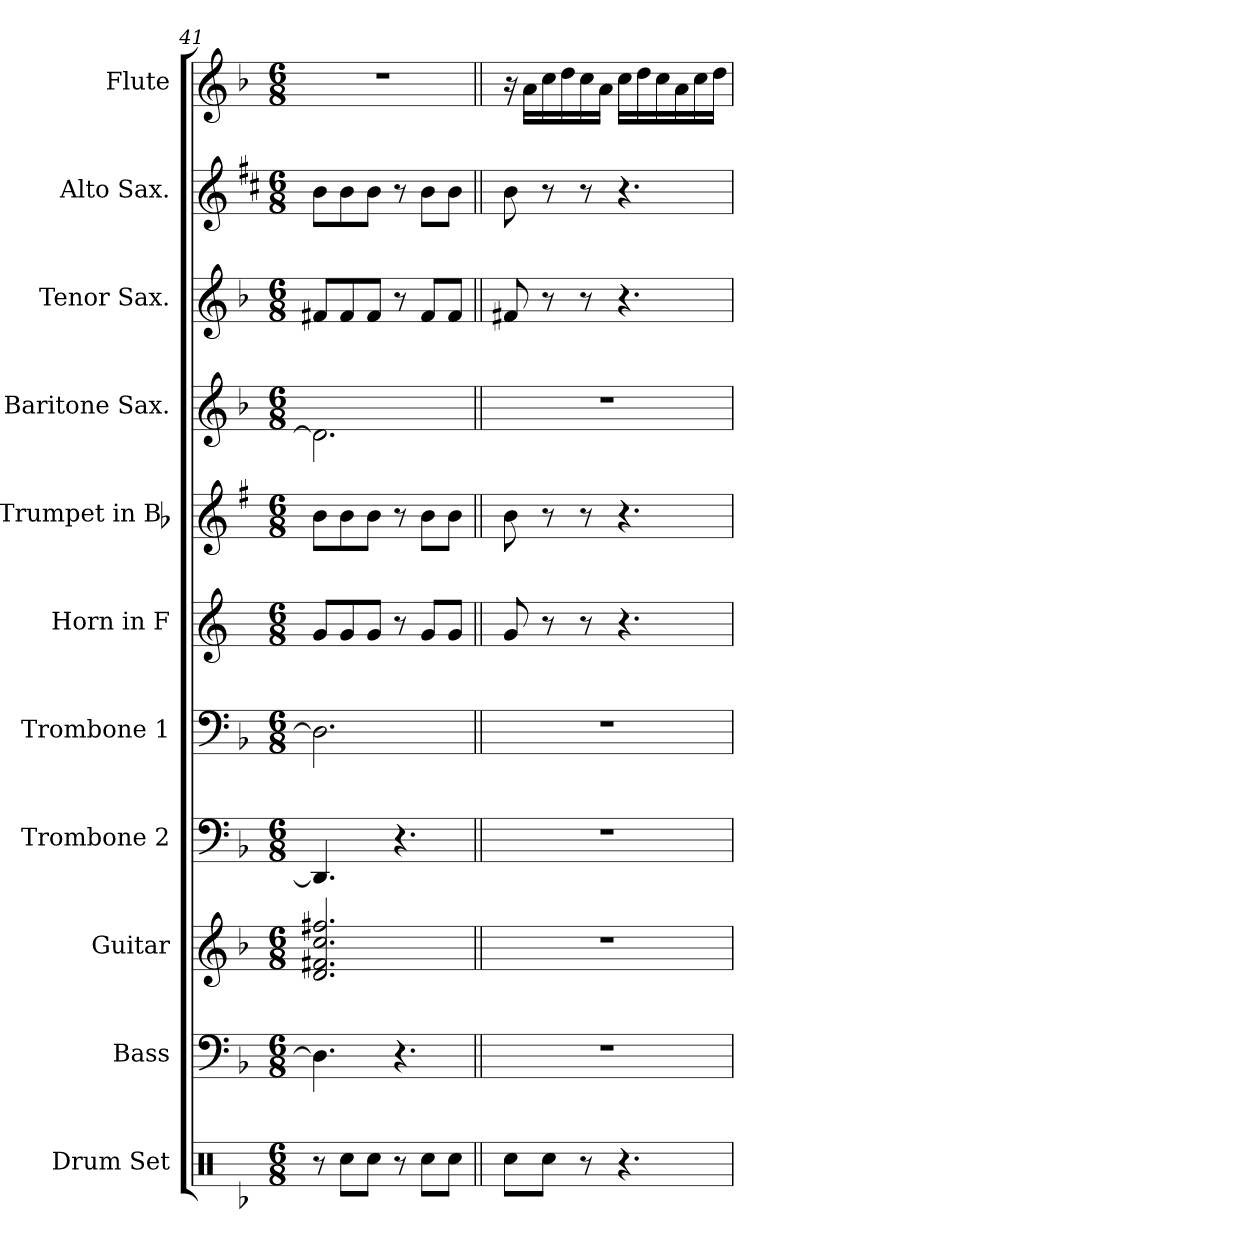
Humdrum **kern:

**kern	**kern	**kern	**kern	**kern	**kern	**kern	**kern	**kern	**kern	**kern
*part11	*part10	*part9	*part8	*part7	*part6	*part5	*part4	*part3	*part2	*part1
*staff11	*staff10	*staff9	*staff8	*staff7	*staff6	*staff5	*staff4	*staff3	*staff2	*staff1
*I"Drum Set	*I"Bass	*I"Guitar	*I"Trombone 2	*I"Trombone 1	*I"Horn in F	*I"Trumpet in Bb	*I"Baritone Sax.	*I"Tenor Sax.	*I"Alto Sax.	*I"Flute
*I'D. S.	*I'Bass	*I'Gtr.	*I'Tbn. 2	*I'Tbn. 1	*I'Hn.	*	*I'B. Sx.	*I'T. Sx.	*I'A. Sx.	*I'Fl.
*clefX	*clefF4	*clefG2	*clefF4	*clefF4	*clefG2	*clefG2	*clefG2	*clefG2	*clefG2	*clefG2
*	*ITrd7c12	*ITrd7c12	*	*	*ITrd4c7	*ITrd1c2	*ITrd12c21	*ITrd8c14	*ITrd5c9	*
*k[b-]	*k[b-]	*k[b-]	*k[b-]	*k[b-]	*k[b-]	*k[b-]	*k[b-]	*k[b-]	*k[b-]	*k[b-]
*F:	*F:	*F:	*F:	*F:	*F:	*F:	*F:	*F:	*F:	*F:
*M6/8	*M6/8	*M6/8	*M6/8	*M6/8	*M6/8	*M6/8	*M6/8	*M6/8	*M6/8	*M6/8
=41	=41	=41	=41	=41	=41	=41	=41	=41	=41	=41
8r	4.DD\]	2.D/ 2.F#X/ 2.c/ 2.f#X/	4.DD/]	2.D\]	8c/L	8a\L	2.D\]	8F#X/L	8d\L	2.r
!LO:N:head=solid	!	!	!	!	!	!	!	!	!	!
8Rcc\L	.	.	.	.	8c/	8a\	.	8F#/	8d\	.
!LO:N:head=solid	!	!	!	!	!	!	!	!	!	!
8Rcc\J	.	.	.	.	8c/J	8a\J	.	8F#/J	8d\J	.
8r	4.r	.	4.r	.	8r	8ra	.	8r	8r	.
!LO:N:head=solid	!	!	!	!	!	!	!	!	!	!
8Rcc\L	.	.	.	.	8c/L	8a\L	.	8F#/L	8d\L	.
8Rcc\J	.	.	.	.	8c/J	8a\J	.	8F#/J	8d\J	.
=42||	=42||	=42||	=42||	=42||	=42||	=42||	=42||	=42||	=42||	=42||
!LO:N:head=solid	!	!	!	!	!	!	!	!	!	!
8Rcc\L	2.r	2.r	2.r	2.r	8c/	8a\	2.r	8F#X/	8d\	16r
.	.	.	.	.	.	.	.	.	.	16a\LL
8Rcc\J	.	.	.	.	8r	8r	.	8r	8r	16cc\
.	.	.	.	.	.	.	.	.	.	16dd\
8r	.	.	.	.	8r	8r	.	8r	8r	16cc\
.	.	.	.	.	.	.	.	.	.	16a\JJ
4.r	.	.	.	.	4.r	4.r	.	4.r	4.r	16cc\LL
.	.	.	.	.	.	.	.	.	.	16dd\
.	.	.	.	.	.	.	.	.	.	16cc\
.	.	.	.	.	.	.	.	.	.	16a\
.	.	.	.	.	.	.	.	.	.	16cc\
.	.	.	.	.	.	.	.	.	.	16dd\JJ
=	=	=	=	=	=	=	=	=	=	=
*-	*-	*-	*-	*-	*-	*-	*-	*-	*-	*-
